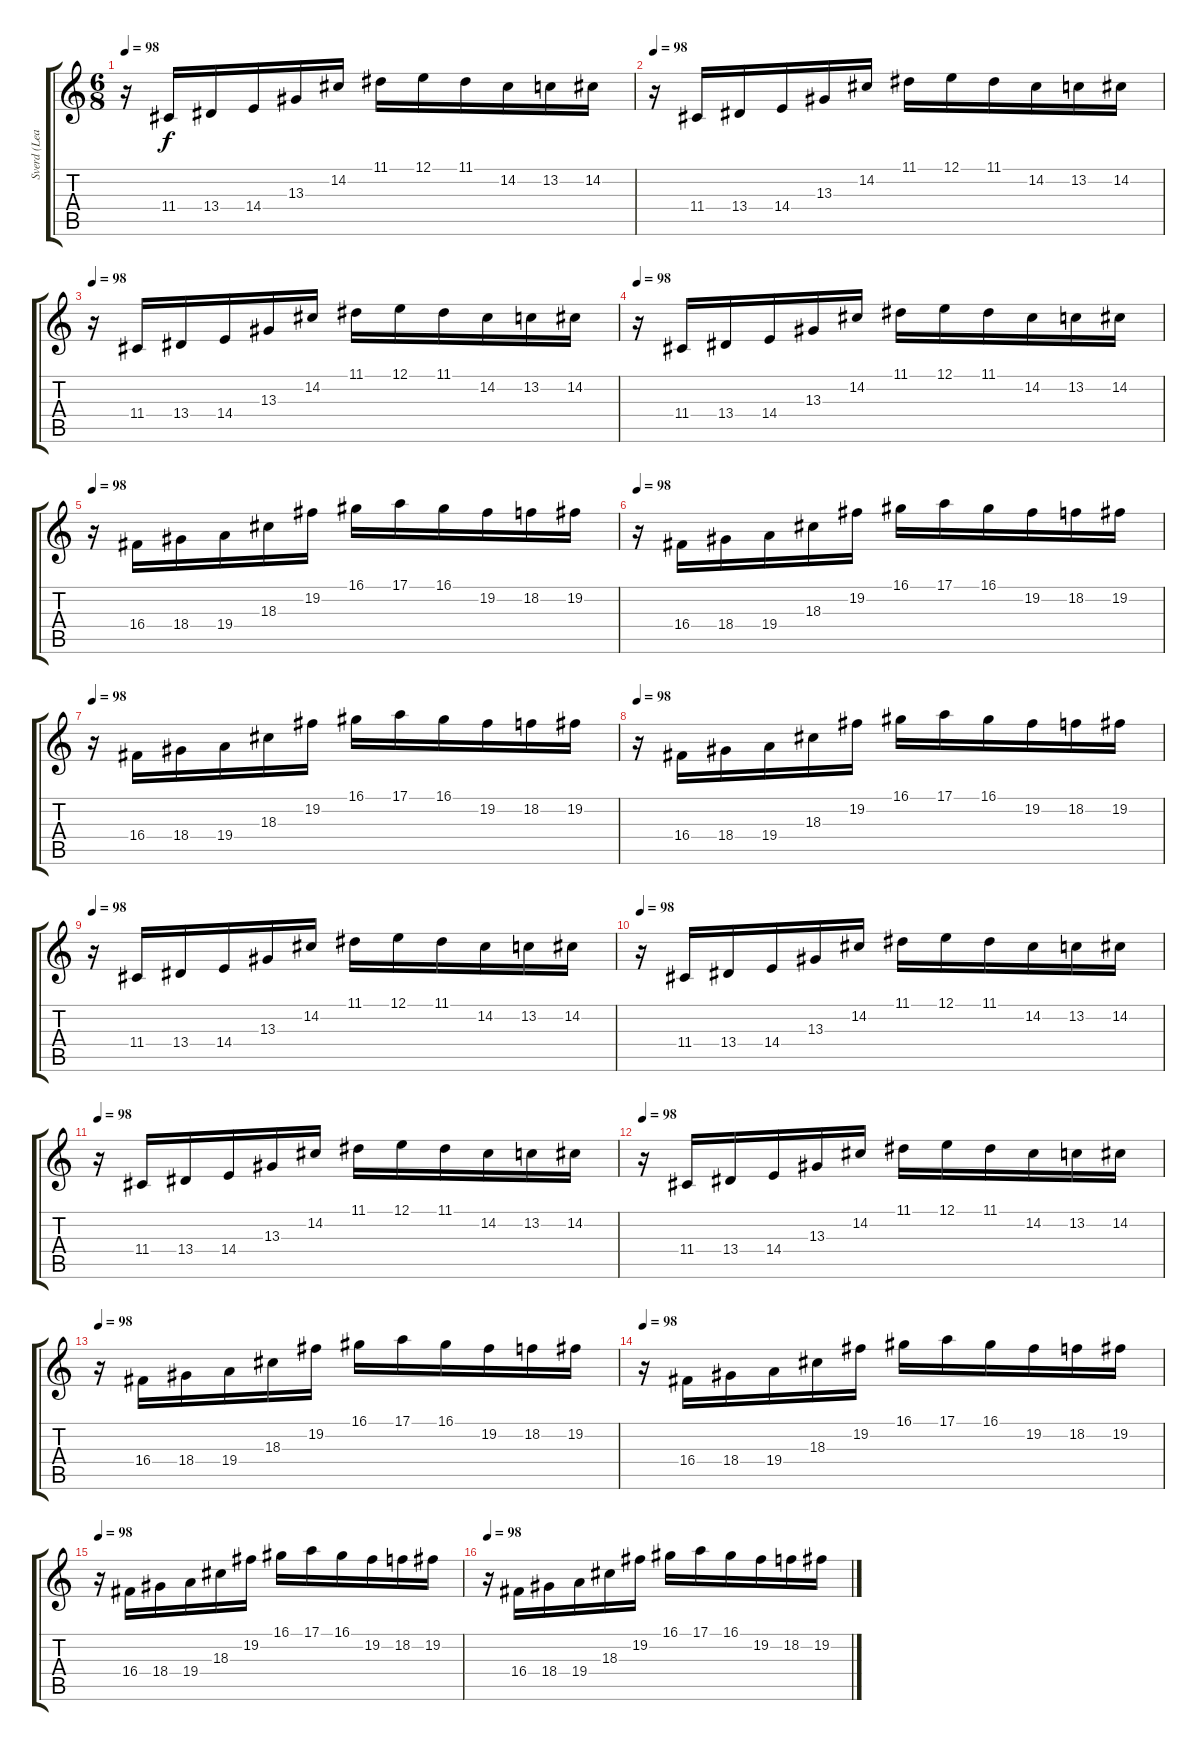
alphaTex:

\track ("Sverd (Lead)" "Sverd (Lea") {instrument tremolostrings}
\staff {score tabs}
\tuning (E4 B3 G3 D3 A2 E2) {hide}
\ts (6 8)
\tempo 98
\clef g2
\ks c
r.16{dy f volume 12 instrument tremolostrings} 11.4.16 13.4.16 14.4.16 13.3.16 14.2.16 11.1.16 12.1.16 11.1.16 14.2.16 13.2.16 14.2.16 |
\tempo 98
r.16 11.4.16 13.4.16 14.4.16 13.3.16 14.2.16 11.1.16 12.1.16 11.1.16 14.2.16 13.2.16 14.2.16 |
\tempo 98
r.16 11.4.16 13.4.16 14.4.16 13.3.16 14.2.16 11.1.16 12.1.16 11.1.16 14.2.16 13.2.16 14.2.16 |
\tempo 98
r.16 11.4.16 13.4.16 14.4.16 13.3.16 14.2.16 11.1.16 12.1.16 11.1.16 14.2.16 13.2.16 14.2.16 |
\tempo 98
r.16 16.4.16 18.4.16 19.4.16 18.3.16 19.2.16 16.1.16 17.1.16 16.1.16 19.2.16 18.2.16 19.2.16 |
\tempo 98
r.16 16.4.16 18.4.16 19.4.16 18.3.16 19.2.16 16.1.16 17.1.16 16.1.16 19.2.16 18.2.16 19.2.16 |
\tempo 98
r.16 16.4.16 18.4.16 19.4.16 18.3.16 19.2.16 16.1.16 17.1.16 16.1.16 19.2.16 18.2.16 19.2.16 |
\tempo 98
r.16 16.4.16 18.4.16 19.4.16 18.3.16 19.2.16 16.1.16 17.1.16 16.1.16 19.2.16 18.2.16 19.2.16 |
\tempo 98
r.16{volume 12 instrument tremolostrings} 11.4.16 13.4.16 14.4.16 13.3.16 14.2.16 11.1.16 12.1.16 11.1.16 14.2.16 13.2.16 14.2.16 |
\tempo 98
r.16 11.4.16 13.4.16 14.4.16 13.3.16 14.2.16 11.1.16 12.1.16 11.1.16 14.2.16 13.2.16 14.2.16 |
\tempo 98
r.16 11.4.16 13.4.16 14.4.16 13.3.16 14.2.16 11.1.16 12.1.16 11.1.16 14.2.16 13.2.16 14.2.16 |
\tempo 98
r.16 11.4.16 13.4.16 14.4.16 13.3.16 14.2.16 11.1.16 12.1.16 11.1.16 14.2.16 13.2.16 14.2.16 |
\tempo 98
r.16 16.4.16 18.4.16 19.4.16 18.3.16 19.2.16 16.1.16 17.1.16 16.1.16 19.2.16 18.2.16 19.2.16 |
\tempo 98
r.16 16.4.16 18.4.16 19.4.16 18.3.16 19.2.16 16.1.16 17.1.16 16.1.16 19.2.16 18.2.16 19.2.16 |
\tempo 98
r.16 16.4.16 18.4.16 19.4.16 18.3.16 19.2.16 16.1.16 17.1.16 16.1.16 19.2.16 18.2.16 19.2.16 |
\tempo 98
r.16 16.4.16 18.4.16 19.4.16 18.3.16 19.2.16 16.1.16 17.1.16 16.1.16 19.2.16 18.2.16 19.2.16
